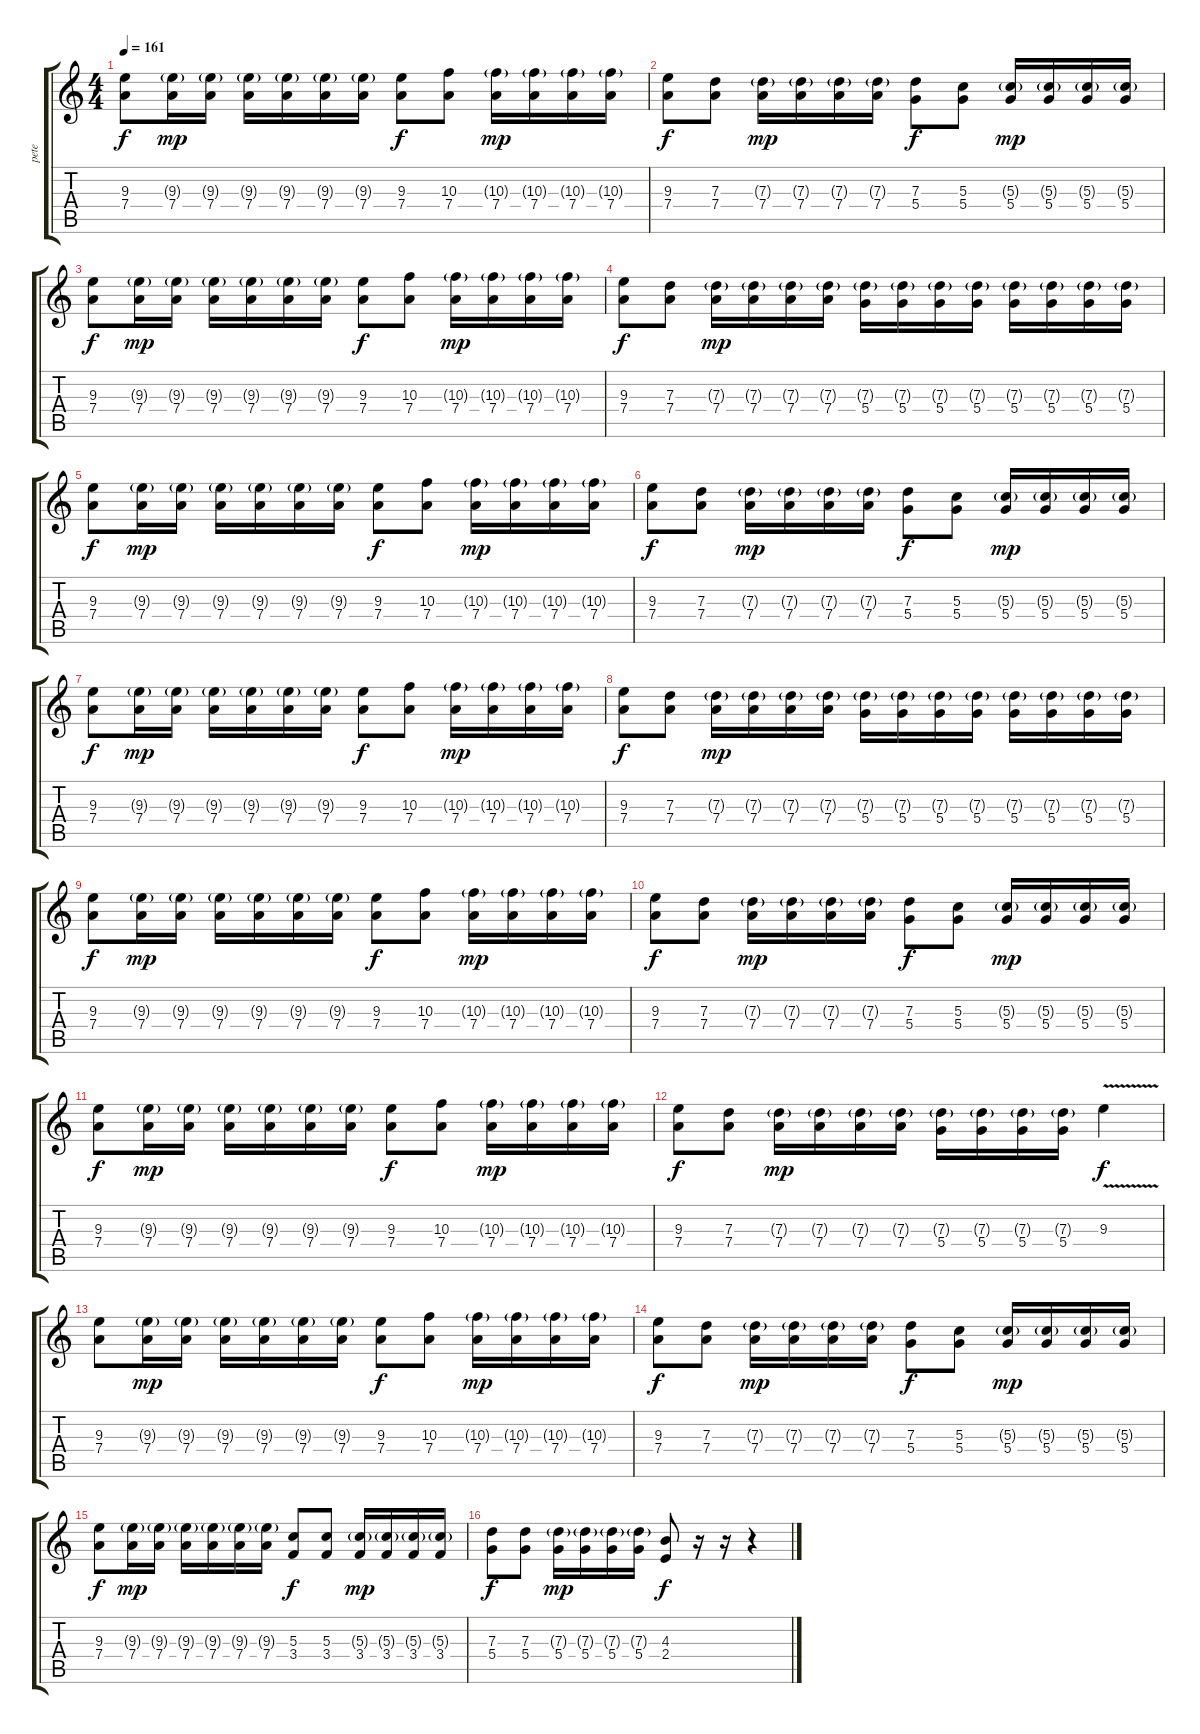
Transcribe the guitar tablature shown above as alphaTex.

\track ("pete" "pete") {instrument distortionguitar}
\staff {score tabs}
\tuning (E4 B3 G3 D3 A2 E2) {hide}
\ts (4 4)
\tempo 161
\clef g2
\ks c
(9.3 7.4).8{dy f instrument distortionguitar} (9.3{g} 7.4).16{dy mp} (9.3{g} 7.4).16 (9.3{g} 7.4).16 (9.3{g} 7.4).16 (9.3{g} 7.4).16 (9.3{g} 7.4).16 (9.3 7.4).8{dy f} (10.3 7.4).8 (10.3{g} 7.4).16{dy mp} (10.3{g} 7.4).16 (10.3{g} 7.4).16 (10.3{g} 7.4).16 |
(9.3 7.4).8{dy f} (7.3 7.4).8 (7.3{g} 7.4).16{dy mp} (7.3{g} 7.4).16 (7.3{g} 7.4).16 (7.3{g} 7.4).16 (7.3 5.4).8{dy f} (5.3 5.4).8 (5.3{g} 5.4).16{dy mp} (5.3{g} 5.4).16 (5.3{g} 5.4).16 (5.3{g} 5.4).16 |
(9.3 7.4).8{dy f} (9.3{g} 7.4).16{dy mp} (9.3{g} 7.4).16 (9.3{g} 7.4).16 (9.3{g} 7.4).16 (9.3{g} 7.4).16 (9.3{g} 7.4).16 (9.3 7.4).8{dy f} (10.3 7.4).8 (10.3{g} 7.4).16{dy mp} (10.3{g} 7.4).16 (10.3{g} 7.4).16 (10.3{g} 7.4).16 |
(9.3 7.4).8{dy f} (7.3 7.4).8 (7.3{g} 7.4).16{dy mp} (7.3{g} 7.4).16 (7.3{g} 7.4).16 (7.3{g} 7.4).16 (7.3{g} 5.4).16 (7.3{g} 5.4).16 (7.3{g} 5.4).16 (7.3{g} 5.4).16 (7.3{g} 5.4).16 (7.3{g} 5.4).16 (7.3{g} 5.4).16 (7.3{g} 5.4).16 |
(9.3 7.4).8{dy f} (9.3{g} 7.4).16{dy mp} (9.3{g} 7.4).16 (9.3{g} 7.4).16 (9.3{g} 7.4).16 (9.3{g} 7.4).16 (9.3{g} 7.4).16 (9.3 7.4).8{dy f} (10.3 7.4).8 (10.3{g} 7.4).16{dy mp} (10.3{g} 7.4).16 (10.3{g} 7.4).16 (10.3{g} 7.4).16 |
(9.3 7.4).8{dy f} (7.3 7.4).8 (7.3{g} 7.4).16{dy mp} (7.3{g} 7.4).16 (7.3{g} 7.4).16 (7.3{g} 7.4).16 (7.3 5.4).8{dy f} (5.3 5.4).8 (5.3{g} 5.4).16{dy mp} (5.3{g} 5.4).16 (5.3{g} 5.4).16 (5.3{g} 5.4).16 |
(9.3 7.4).8{dy f} (9.3{g} 7.4).16{dy mp} (9.3{g} 7.4).16 (9.3{g} 7.4).16 (9.3{g} 7.4).16 (9.3{g} 7.4).16 (9.3{g} 7.4).16 (9.3 7.4).8{dy f} (10.3 7.4).8 (10.3{g} 7.4).16{dy mp} (10.3{g} 7.4).16 (10.3{g} 7.4).16 (10.3{g} 7.4).16 |
(9.3 7.4).8{dy f} (7.3 7.4).8 (7.3{g} 7.4).16{dy mp} (7.3{g} 7.4).16 (7.3{g} 7.4).16 (7.3{g} 7.4).16 (7.3{g} 5.4).16 (7.3{g} 5.4).16 (7.3{g} 5.4).16 (7.3{g} 5.4).16 (7.3{g} 5.4).16 (7.3{g} 5.4).16 (7.3{g} 5.4).16 (7.3{g} 5.4).16 |
(9.3 7.4).8{dy f} (9.3{g} 7.4).16{dy mp} (9.3{g} 7.4).16 (9.3{g} 7.4).16 (9.3{g} 7.4).16 (9.3{g} 7.4).16 (9.3{g} 7.4).16 (9.3 7.4).8{dy f} (10.3 7.4).8 (10.3{g} 7.4).16{dy mp} (10.3{g} 7.4).16 (10.3{g} 7.4).16 (10.3{g} 7.4).16 |
(9.3 7.4).8{dy f} (7.3 7.4).8 (7.3{g} 7.4).16{dy mp} (7.3{g} 7.4).16 (7.3{g} 7.4).16 (7.3{g} 7.4).16 (7.3 5.4).8{dy f} (5.3 5.4).8 (5.3{g} 5.4).16{dy mp} (5.3{g} 5.4).16 (5.3{g} 5.4).16 (5.3{g} 5.4).16 |
(9.3 7.4).8{dy f} (9.3{g} 7.4).16{dy mp} (9.3{g} 7.4).16 (9.3{g} 7.4).16 (9.3{g} 7.4).16 (9.3{g} 7.4).16 (9.3{g} 7.4).16 (9.3 7.4).8{dy f} (10.3 7.4).8 (10.3{g} 7.4).16{dy mp} (10.3{g} 7.4).16 (10.3{g} 7.4).16 (10.3{g} 7.4).16 |
(9.3 7.4).8{dy f} (7.3 7.4).8 (7.3{g} 7.4).16{dy mp} (7.3{g} 7.4).16 (7.3{g} 7.4).16 (7.3{g} 7.4).16 (7.3{g} 5.4).16 (7.3{g} 5.4).16 (7.3{g} 5.4).16 (7.3{g} 5.4).16 9.3{v}.4{dy f} |
(9.3 7.4).8 (9.3{g} 7.4).16{dy mp} (9.3{g} 7.4).16 (9.3{g} 7.4).16 (9.3{g} 7.4).16 (9.3{g} 7.4).16 (9.3{g} 7.4).16 (9.3 7.4).8{dy f} (10.3 7.4).8 (10.3{g} 7.4).16{dy mp} (10.3{g} 7.4).16 (10.3{g} 7.4).16 (10.3{g} 7.4).16 |
(9.3 7.4).8{dy f} (7.3 7.4).8 (7.3{g} 7.4).16{dy mp} (7.3{g} 7.4).16 (7.3{g} 7.4).16 (7.3{g} 7.4).16 (7.3 5.4).8{dy f} (5.3 5.4).8 (5.3{g} 5.4).16{dy mp} (5.3{g} 5.4).16 (5.3{g} 5.4).16 (5.3{g} 5.4).16 |
(9.3 7.4).8{dy f} (9.3{g} 7.4).16{dy mp} (9.3{g} 7.4).16 (9.3{g} 7.4).16 (9.3{g} 7.4).16 (9.3{g} 7.4).16 (9.3{g} 7.4).16 (5.3 3.4).8{dy f} (5.3 3.4).8 (5.3{g} 3.4).16{dy mp} (5.3{g} 3.4).16 (5.3{g} 3.4).16 (5.3{g} 3.4).16 |
(7.3 5.4).8{dy f} (7.3 5.4).8 (7.3{g} 5.4).16{dy mp} (7.3{g} 5.4).16 (7.3{g} 5.4).16 (7.3{g} 5.4).16 (4.3 2.4).8{dy f} r.16 r.16 r.4
